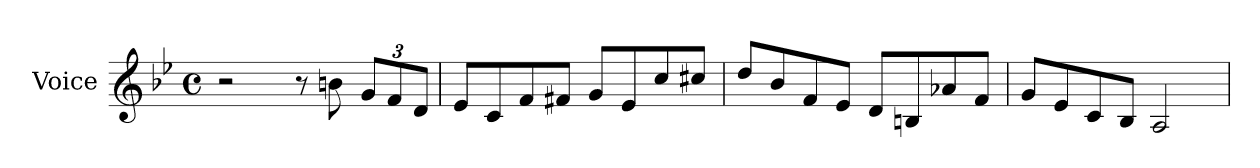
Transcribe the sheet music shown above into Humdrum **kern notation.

**kern
*part1
*staff1
*I"Voice
*I'Voice
*clefG2
*k[b-e-]
*M4/4
*met(c)
=1
2rcc
8r
8bn\
12g/L
12f/
12d/J
=2
8e-/L
8c/
8f/
8f#X/J
8g/L
8e-/
8cc/
8cc#X/J
=3
8dd/L
8b-/
8f/
8e-/J
8d/L
8Bn/
8a-X/
8f/J
=4
8g/L
8e-/
8c/
8B-/J
2A/
=
*-
